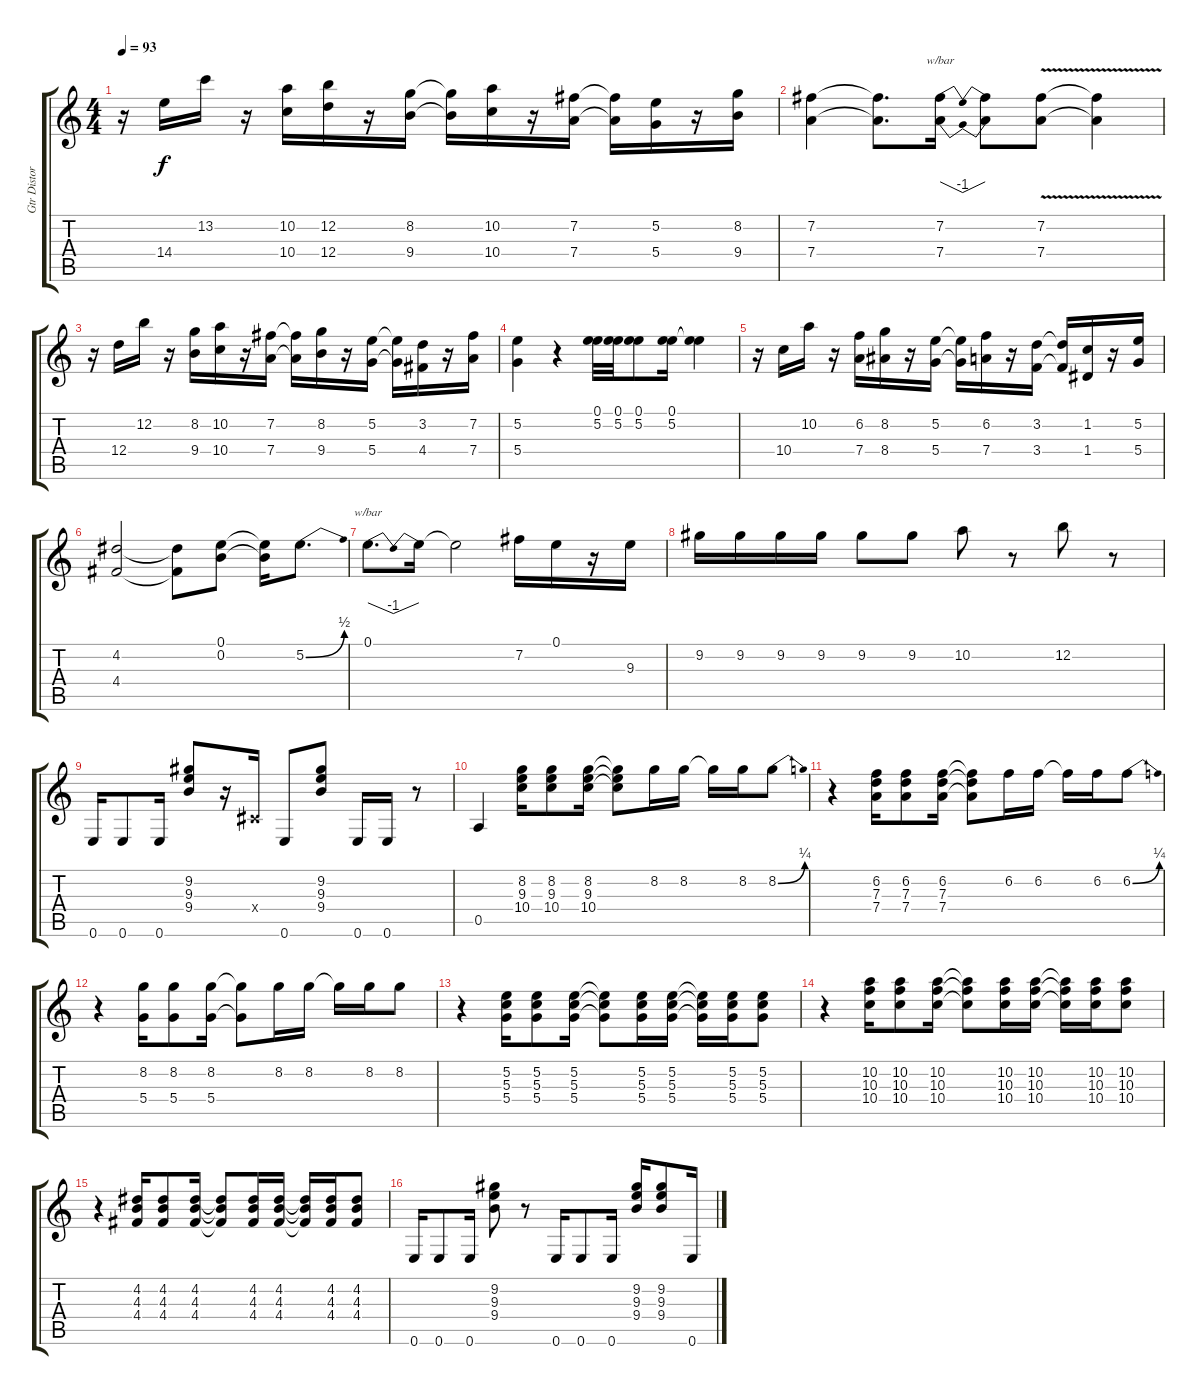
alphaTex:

\track ("Gtr Distortion" "Gtr Distor") {instrument electricguitarjazz}
\staff {score tabs}
\tuning (E4 B3 G3 D3 A2 E2) {hide}
\ts (4 4)
\tempo 93
\clef g2
\ks c
r.16{dy f} 14.4.16 13.2.16 r.16 (10.2 10.4).16 (12.2 12.4).16 r.16 (8.2 9.4).16 (8.2{t} 9.4{t}).16 (10.2 10.4).16 r.16 (7.2 7.4).16 (7.2{t} 7.4{t}).16 (5.2 5.4).16 r.16 (8.2 9.4).16 |
(7.2 7.4).4 (7.2{t} 7.4{t}).8{d} (7.2 7.4).16{tbe (dip default 0 0 30 -4 60 0)} (7.2{t} 7.4{t}).8 (7.2{v} 7.4{v}).8 (7.2{t} 7.4{t}).4 |
r.16 12.4.16 12.2.16 r.16 (8.2 9.4).16 (10.2 10.4).16 r.16 (7.2 7.4).16 (7.2{t} 7.4{t}).16 (8.2 9.4).16 r.16 (5.2 5.4).16 (5.2{t} 5.4{t}).16 (3.2 4.4).16 r.16 (7.2 7.4).16 |
(5.2 5.4).4 r.4 (0.1 5.2).32 (0.1 5.2).32 (0.1 5.2).8 (0.1 5.2).16 (0.1{t} 5.2{t}).4 |
r.16 10.4.16 10.2.16 r.16 (6.2 7.4).16 (8.2 8.4).16 r.16 (5.2 5.4).16 (5.2{t} 5.4{t}).16 (6.2 7.4).16 r.16 (3.2 3.4).16 (3.2{t} 3.4{t}).16 (1.2 1.4).16 r.16 (5.2 5.4).16 |
(4.2 4.4).2 (4.2{t} 4.4{t}).8 (0.1 0.2).8 (0.1{t} 0.2{t}).16 5.2{be (bend 0 0 60 2)}.8{d} |
0.1.8{d tbe (dip default 0 0 30 -4 60 0)} 0.1{t}.16 0.1{t}.2 7.2.16 0.1.16 r.16 9.3.16 |
9.2.16 9.2.16 9.2.16 9.2.16 9.2.8 9.2.8 10.2.8 r.8 12.2.8 r.8 |
0.6.16 0.6.8 0.6.16 (9.2 9.3 9.4).8 r.16 -1.4{x}.16 0.6.8 (9.2 9.3 9.4).8 0.6.16 0.6.16 r.8 |
0.5.4 (8.2 9.3 10.4).16 (8.2 9.3 10.4).8 (8.2 9.3 10.4).16 (8.2{t} 9.3{t} 10.4{t}).8 8.2.16 8.2.16 8.2{t}.16 8.2.16 8.2{be (bend 0 0 60 1)}.8 |
r.4 (6.2 7.3 7.4).16 (6.2 7.3 7.4).8 (6.2 7.3 7.4).16 (6.2{t} 7.3{t} 7.4{t}).8 6.2.16 6.2.16 6.2{t}.16 6.2.16 6.2{be (bend 0 0 60 1)}.8 |
r.4 (8.2 5.4).16 (8.2 5.4).8 (8.2 5.4).16 (8.2{t} 5.4{t}).8 8.2.16 8.2.16 8.2{t}.16 8.2.16 8.2.8 |
r.4 (5.2 5.3 5.4).16 (5.2 5.3 5.4).8 (5.2 5.3 5.4).16 (5.2{t} 5.3{t} 5.4{t}).8 (5.2 5.3 5.4).16 (5.2 5.3 5.4).16 (5.2{t} 5.3{t} 5.4{t}).16 (5.2 5.3 5.4).16 (5.2 5.3 5.4).8 |
r.4 (10.2 10.3 10.4).16 (10.2 10.3 10.4).8 (10.2 10.3 10.4).16 (10.2{t} 10.3{t} 10.4{t}).8 (10.2 10.3 10.4).16 (10.2 10.3 10.4).16 (10.2{t} 10.3{t} 10.4{t}).16 (10.2 10.3 10.4).16 (10.2 10.3 10.4).8 |
r.4 (4.2 4.3 4.4).16 (4.2 4.3 4.4).8 (4.2 4.3 4.4).16 (4.2{t} 4.3{t} 4.4{t}).8 (4.2 4.3 4.4).16 (4.2 4.3 4.4).16 (4.2{t} 4.3{t} 4.4{t}).16 (4.2 4.3 4.4).16 (4.2 4.3 4.4).8 |
0.6.16 0.6.8 0.6.16 (9.2 9.3 9.4).8 r.8 0.6.16 0.6.8 0.6.16 (9.2 9.3 9.4).16 (9.2 9.3 9.4).8 0.6.16
